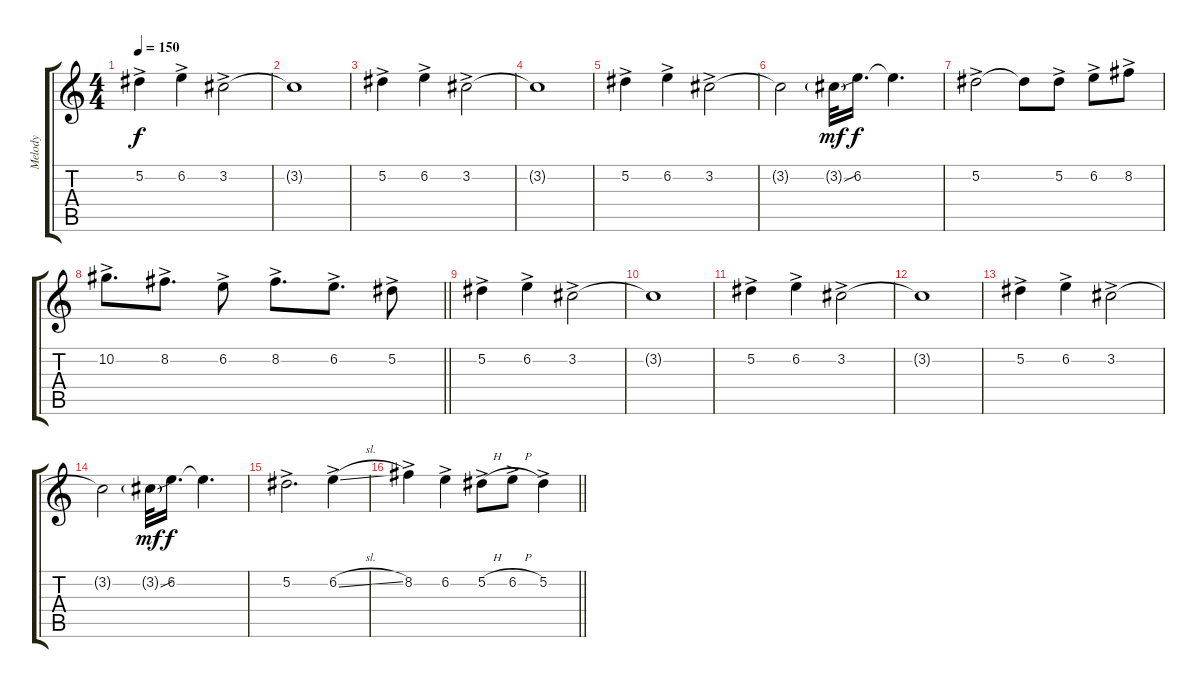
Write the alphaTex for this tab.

\track ("Melody" "Melody") {instrument acousticguitarsteel}
\staff {score tabs}
\tuning (Eb4 Bb3 Gb3 Db3 Ab2 Eb2) {hide}
\ts (4 4)
\tempo 150
\clef g2
\ks c
5.2{ac}.4{dy f} 6.2{ac}.4 3.2{ac}.2 |
3.2{t}.1 |
5.2{ac}.4 6.2{ac}.4 3.2{ac}.2 |
3.2{t}.1 |
5.2{ac}.4 6.2{ac}.4 3.2{ac}.2 |
3.2{t}.2 3.2{sou g}.32{dy mf} 6.2.16{d dy f} 6.2{t}.4{d} |
5.2{ac}.2 5.2{t}.8 5.2{ac}.8 6.2{ac}.8 8.2{ac}.8 |
\barLineRight lightlight
10.2{ac}.8{d} 8.2{ac}.8{d} 6.2{ac}.8 8.2{ac}.8{d} 6.2{ac}.8{d} 5.2{ac}.8 |
5.2{ac}.4 6.2{ac}.4 3.2{ac}.2 |
3.2{t}.1 |
5.2{ac}.4 6.2{ac}.4 3.2{ac}.2 |
3.2{t}.1 |
5.2{ac}.4 6.2{ac}.4 3.2{ac}.2 |
3.2{t}.2 3.2{sou g}.32{dy mf} 6.2.16{d dy f} 6.2{t}.4{d} |
5.2{ac}.2{d} 6.2{sl ac}.4 |
\barLineRight lightlight
8.2{ac}.4 6.2{ac}.4 5.2{h ac}.8 6.2{h ac}.8 5.2{ac}.4
